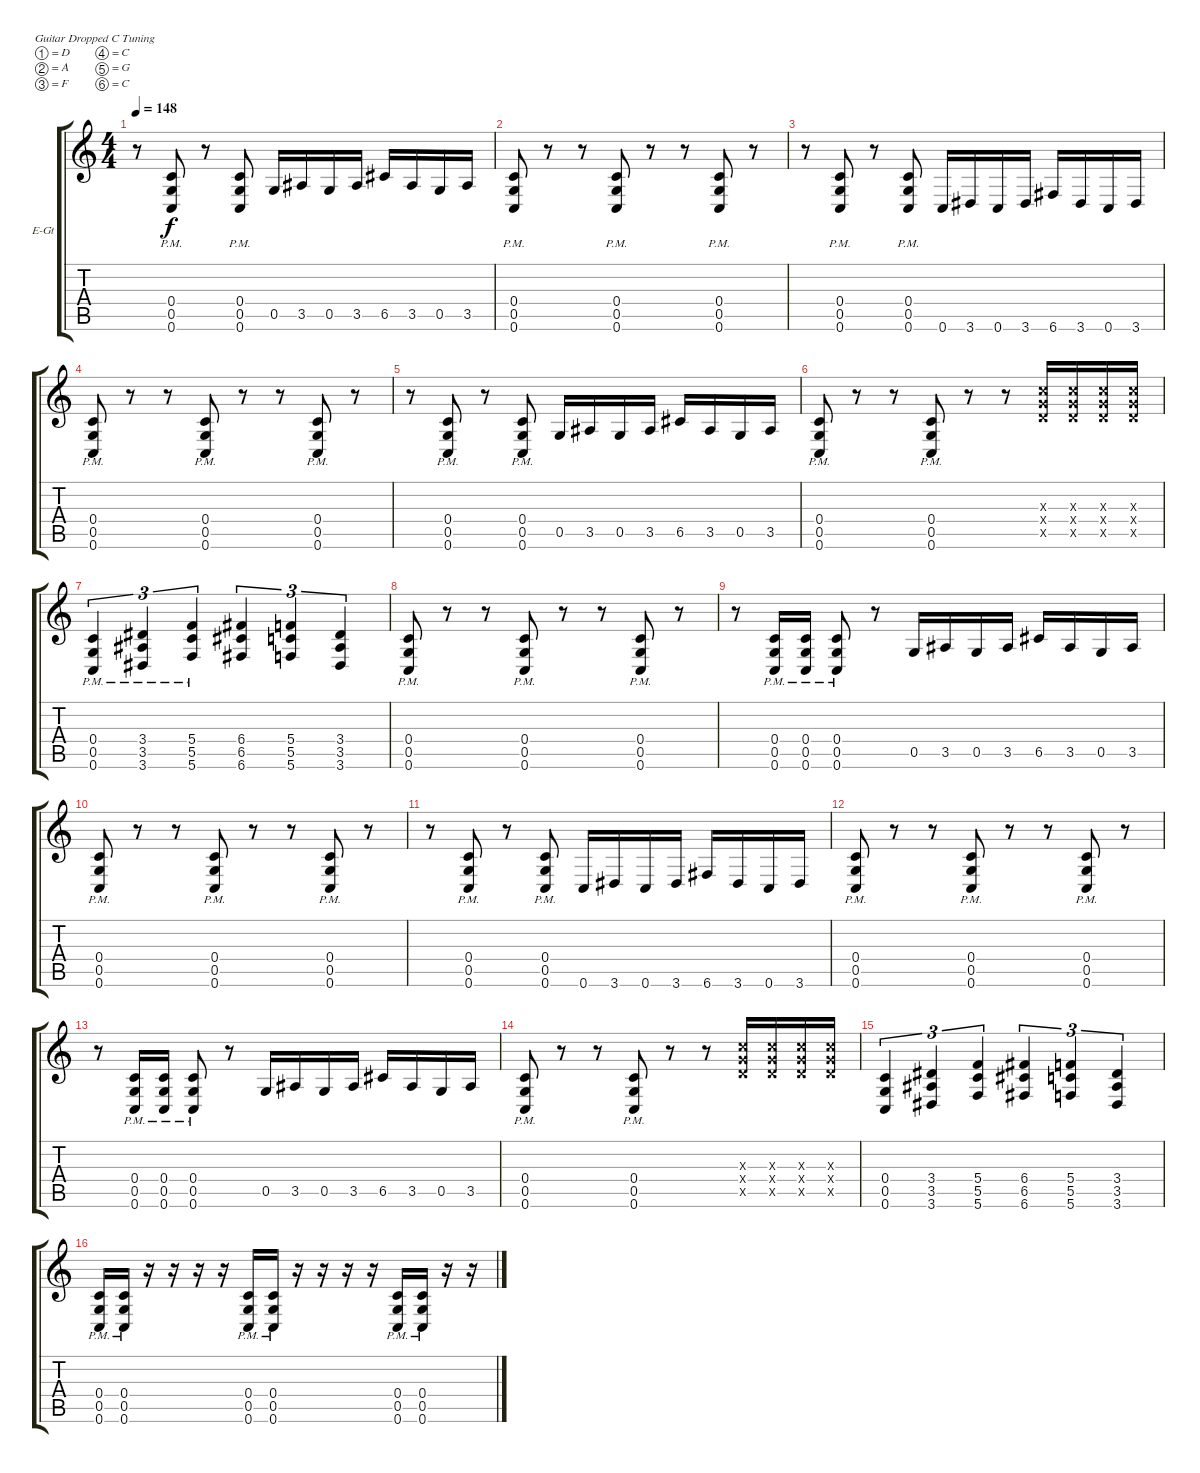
\bracketExtendMode groupsimilarinstruments
\firstSystemTrackNameOrientation horizontal
\otherSystemsTrackNameOrientation horizontal
\track ("Lead Guitar" "E-Gt") {instrument distortionguitar}
\staff {score tabs}
\tuning (D4 A3 F3 C3 G2 C2)
\ts (4 4)
\tempo 148
\clef g2
\ks c
r.8{dy f} (0.4{pm} 0.5{pm} 0.6{pm}).8 r.8 (0.4{pm} 0.5{pm} 0.6{pm}).8 0.5.16 3.5.16 0.5.16 3.5.16 6.5.16 3.5.16 0.5.16 3.5.16 |
(0.4{pm} 0.5{pm} 0.6{pm}).8 r.8 r.8 (0.4{pm} 0.5{pm} 0.6{pm}).8 r.8 r.8 (0.4{pm} 0.5{pm} 0.6{pm}).8 r.8 |
r.8 (0.4{pm} 0.5{pm} 0.6{pm}).8 r.8 (0.4{pm} 0.5{pm} 0.6{pm}).8 0.6.16 3.6.16 0.6.16 3.6.16 6.6.16 3.6.16 0.6.16 3.6.16 |
(0.4{pm} 0.5{pm} 0.6{pm}).8 r.8 r.8 (0.4{pm} 0.5{pm} 0.6{pm}).8 r.8 r.8 (0.4{pm} 0.5{pm} 0.6{pm}).8 r.8 |
r.8 (0.4{pm} 0.5{pm} 0.6{pm}).8 r.8 (0.4{pm} 0.5{pm} 0.6{pm}).8 0.5.16 3.5.16 0.5.16 3.5.16 6.5.16 3.5.16 0.5.16 3.5.16 |
(0.4{pm} 0.5{pm} 0.6{pm}).8 r.8 r.8 (0.4{pm} 0.5{pm} 0.6{pm}).8 r.8 r.8 (7.3{x} 7.4{x} 7.5{x}).16 (7.3{x} 7.4{x} 7.5{x}).16 (7.3{x} 7.4{x} 7.5{x}).16 (7.3{x} 7.4{x} 7.5{x}).16 |
(0.4{pm} 0.5{pm} 0.6{pm}).4{tu (3 2)} (3.4{pm} 3.5{pm} 3.6{pm}).4{tu (3 2)} (5.4{pm} 5.5{pm} 5.6{pm}).4{tu (3 2)} (6.4 6.5 6.6).4{tu (3 2)} (5.4 5.5 5.6).4{tu (3 2)} (3.4 3.5 3.6).4{tu (3 2)} |
(0.4{pm} 0.5{pm} 0.6{pm}).8 r.8 r.8 (0.4{pm} 0.5{pm} 0.6{pm}).8 r.8 r.8 (0.4{pm} 0.5{pm} 0.6{pm}).8 r.8 |
r.8 (0.4{pm} 0.5{pm} 0.6{pm}).16 (0.4{pm} 0.5{pm} 0.6{pm}).16 (0.4{pm} 0.5{pm} 0.6{pm}).8 r.8 0.5.16 3.5.16 0.5.16 3.5.16 6.5.16 3.5.16 0.5.16 3.5.16 |
(0.4{pm} 0.5{pm} 0.6{pm}).8 r.8 r.8 (0.4{pm} 0.5{pm} 0.6{pm}).8 r.8 r.8 (0.4{pm} 0.5{pm} 0.6{pm}).8 r.8 |
r.8 (0.4{pm} 0.5{pm} 0.6{pm}).8 r.8 (0.4{pm} 0.5{pm} 0.6{pm}).8 0.6.16 3.6.16 0.6.16 3.6.16 6.6.16 3.6.16 0.6.16 3.6.16 |
(0.4{pm} 0.5{pm} 0.6{pm}).8 r.8 r.8 (0.4{pm} 0.5{pm} 0.6{pm}).8 r.8 r.8 (0.4{pm} 0.5{pm} 0.6{pm}).8 r.8 |
r.8 (0.4{pm} 0.5{pm} 0.6{pm}).16 (0.4{pm} 0.5{pm} 0.6{pm}).16 (0.4{pm} 0.5{pm} 0.6{pm}).8 r.8 0.5.16 3.5.16 0.5.16 3.5.16 6.5.16 3.5.16 0.5.16 3.5.16 |
(0.4{pm} 0.5{pm} 0.6{pm}).8 r.8 r.8 (0.4{pm} 0.5{pm} 0.6{pm}).8 r.8 r.8 (7.3{x} 7.4{x} 7.5{x}).16 (7.3{x} 7.4{x} 7.5{x}).16 (7.3{x} 7.4{x} 7.5{x}).16 (7.3{x} 7.4{x} 7.5{x}).16 |
(0.4 0.5 0.6).4{tu (3 2)} (3.4 3.5 3.6).4{tu (3 2)} (5.4 5.5 5.6).4{tu (3 2)} (6.4 6.5 6.6).4{tu (3 2)} (5.4 5.5 5.6).4{tu (3 2)} (3.4 3.5 3.6).4{tu (3 2)} |
(0.4{pm} 0.5{pm} 0.6{pm}).16 (0.4{pm} 0.5{pm} 0.6{pm}).16 r.16 r.16 r.16 r.16 (0.4{pm} 0.5{pm} 0.6{pm}).16 (0.4{pm} 0.5{pm} 0.6{pm}).16 r.16 r.16 r.16 r.16 (0.4{pm} 0.5{pm} 0.6{pm}).16 (0.4{pm} 0.5{pm} 0.6{pm}).16 r.16 r.16
